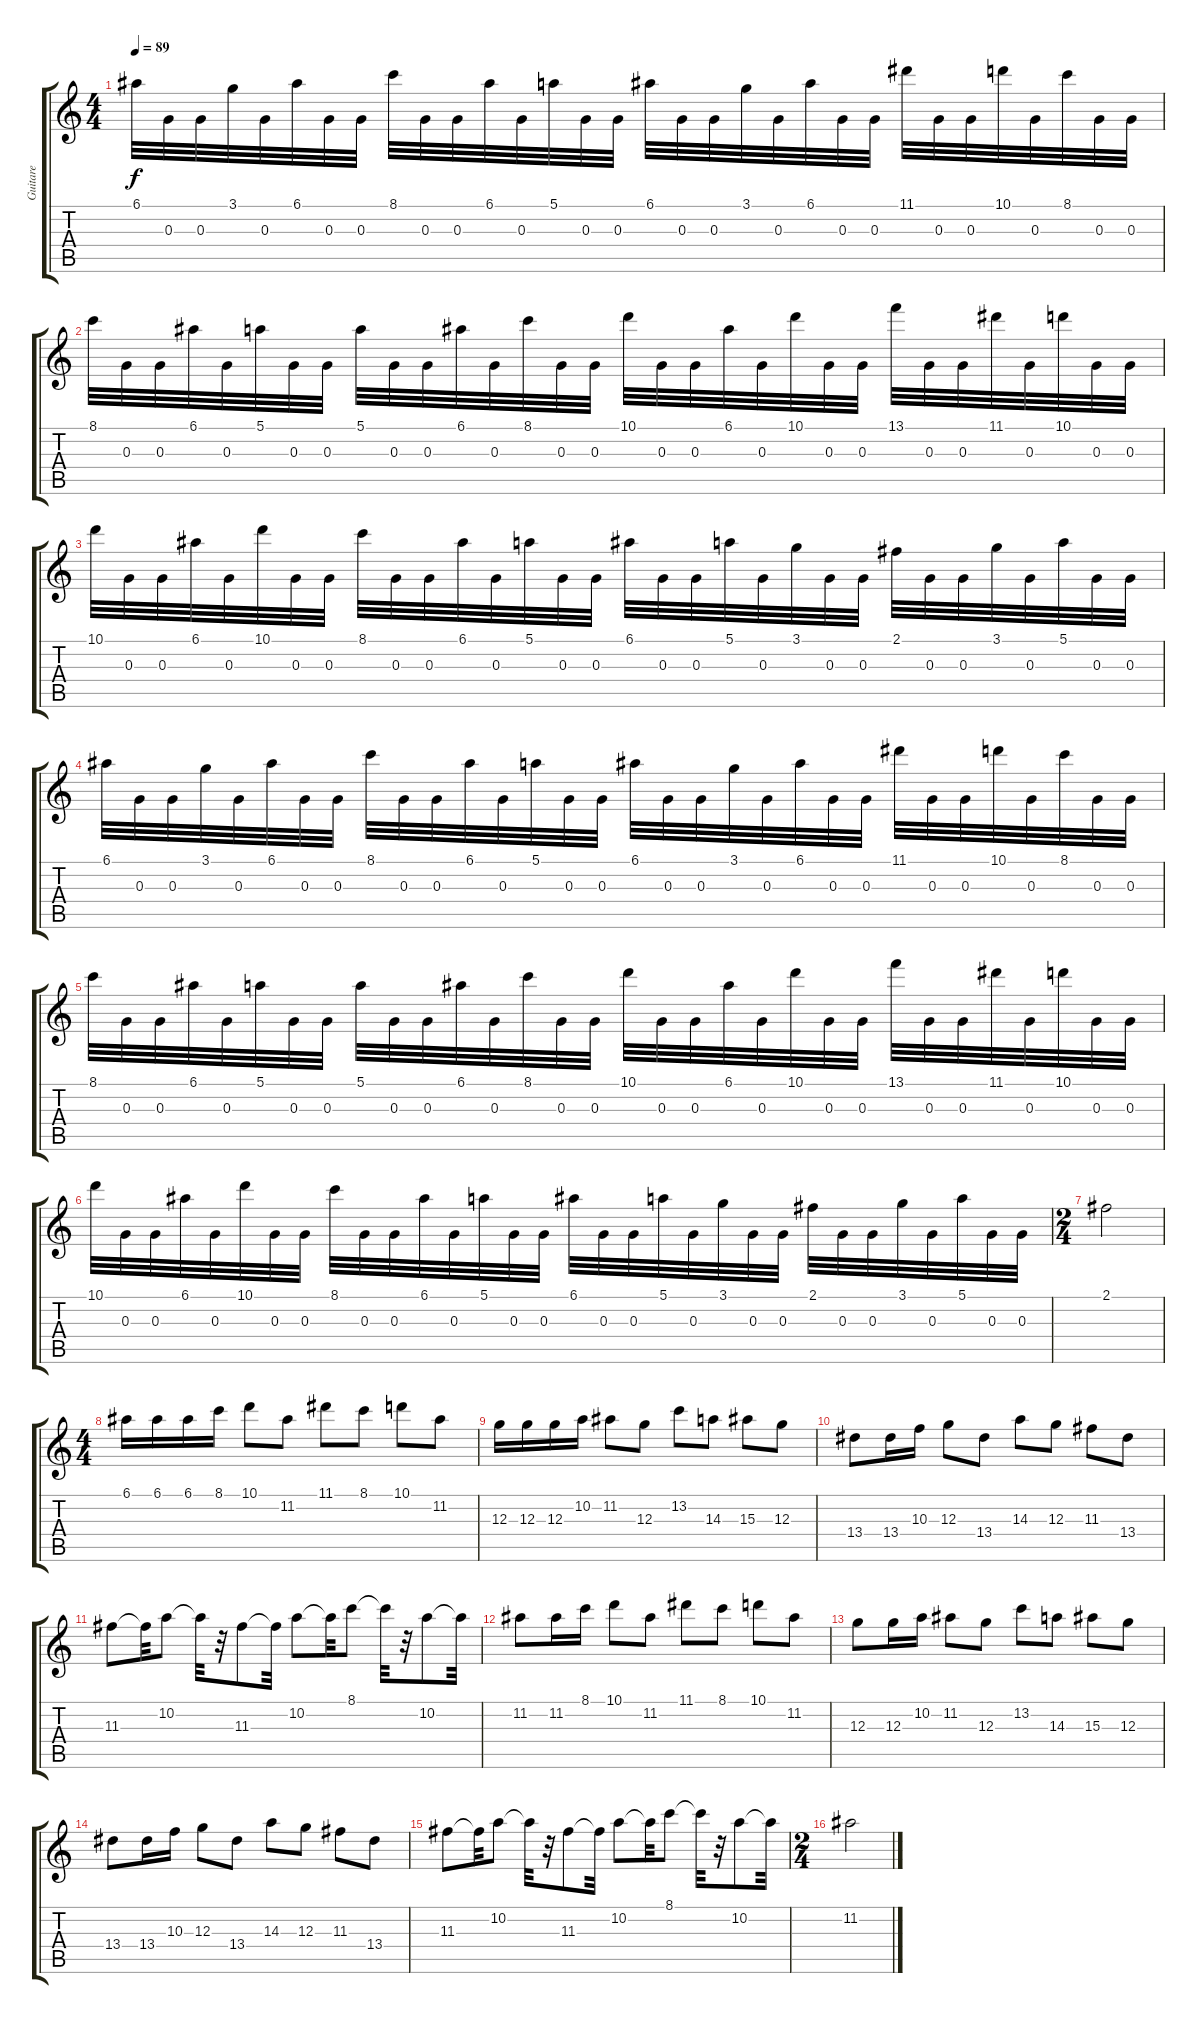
\track ("Guitare" "Guitare") {instrument distortionguitar}
\staff {score tabs}
\tuning (E4 B3 G3 D3 A2 E2) {hide}
\ts (4 4)
\tempo 89
\clef g2
\ks c
6.1.32{dy f instrument distortionguitar} 0.3.32 0.3.32 3.1.32 0.3.32 6.1.32 0.3.32 0.3.32 8.1.32 0.3.32 0.3.32 6.1.32 0.3.32 5.1.32 0.3.32 0.3.32 6.1.32 0.3.32 0.3.32 3.1.32 0.3.32 6.1.32 0.3.32 0.3.32 11.1.32 0.3.32 0.3.32 10.1.32 0.3.32 8.1.32 0.3.32 0.3.32 |
8.1.32 0.3.32 0.3.32 6.1.32 0.3.32 5.1.32 0.3.32 0.3.32 5.1.32 0.3.32 0.3.32 6.1.32 0.3.32 8.1.32 0.3.32 0.3.32 10.1.32 0.3.32 0.3.32 6.1.32 0.3.32 10.1.32 0.3.32 0.3.32 13.1.32 0.3.32 0.3.32 11.1.32 0.3.32 10.1.32 0.3.32 0.3.32 |
10.1.32 0.3.32 0.3.32 6.1.32 0.3.32 10.1.32 0.3.32 0.3.32 8.1.32 0.3.32 0.3.32 6.1.32 0.3.32 5.1.32 0.3.32 0.3.32 6.1.32 0.3.32 0.3.32 5.1.32 0.3.32 3.1.32 0.3.32 0.3.32 2.1.32 0.3.32 0.3.32 3.1.32 0.3.32 5.1.32 0.3.32 0.3.32 |
6.1.32 0.3.32 0.3.32 3.1.32 0.3.32 6.1.32 0.3.32 0.3.32 8.1.32 0.3.32 0.3.32 6.1.32 0.3.32 5.1.32 0.3.32 0.3.32 6.1.32 0.3.32 0.3.32 3.1.32 0.3.32 6.1.32 0.3.32 0.3.32 11.1.32 0.3.32 0.3.32 10.1.32 0.3.32 8.1.32 0.3.32 0.3.32 |
8.1.32 0.3.32 0.3.32 6.1.32 0.3.32 5.1.32 0.3.32 0.3.32 5.1.32 0.3.32 0.3.32 6.1.32 0.3.32 8.1.32 0.3.32 0.3.32 10.1.32 0.3.32 0.3.32 6.1.32 0.3.32 10.1.32 0.3.32 0.3.32 13.1.32 0.3.32 0.3.32 11.1.32 0.3.32 10.1.32 0.3.32 0.3.32 |
10.1.32 0.3.32 0.3.32 6.1.32 0.3.32 10.1.32 0.3.32 0.3.32 8.1.32 0.3.32 0.3.32 6.1.32 0.3.32 5.1.32 0.3.32 0.3.32 6.1.32 0.3.32 0.3.32 5.1.32 0.3.32 3.1.32 0.3.32 0.3.32 2.1.32 0.3.32 0.3.32 3.1.32 0.3.32 5.1.32 0.3.32 0.3.32 |
\ts (2 4)
2.1.2 |
\ts (4 4)
6.1.16{volume 16 balance 8} 6.1.16 6.1.16 8.1.16 10.1.8 11.2.8 11.1.8 8.1.8 10.1.8 11.2.8 |
12.3.16 12.3.16 12.3.16 10.2.16 11.2.8 12.3.8 13.2.8 14.3.8 15.3.8 12.3.8 |
13.4.8 13.4.16 10.3.16 12.3.8 13.4.8 14.3.8 12.3.8 11.3.8 13.4.8 |
11.3.8 11.3{t}.32 10.2.8 10.2{t}.32 r.32 11.3.8 11.3{t}.32 10.2.8 10.2{t}.32 8.1.8 8.1{t}.32 r.32 10.2.8 10.2{t}.32 |
11.2.8 11.2.16 8.1.16 10.1.8 11.2.8 11.1.8 8.1.8 10.1.8 11.2.8 |
12.3.8 12.3.16 10.2.16 11.2.8 12.3.8 13.2.8 14.3.8 15.3.8 12.3.8 |
13.4.8 13.4.16 10.3.16 12.3.8 13.4.8 14.3.8 12.3.8 11.3.8 13.4.8 |
11.3.8 11.3{t}.32 10.2.8 10.2{t}.32 r.32 11.3.8 11.3{t}.32 10.2.8 10.2{t}.32 8.1.8 8.1{t}.32 r.32 10.2.8 10.2{t}.32 |
\ts (2 4)
11.2.2{volume 16 balance 8}
